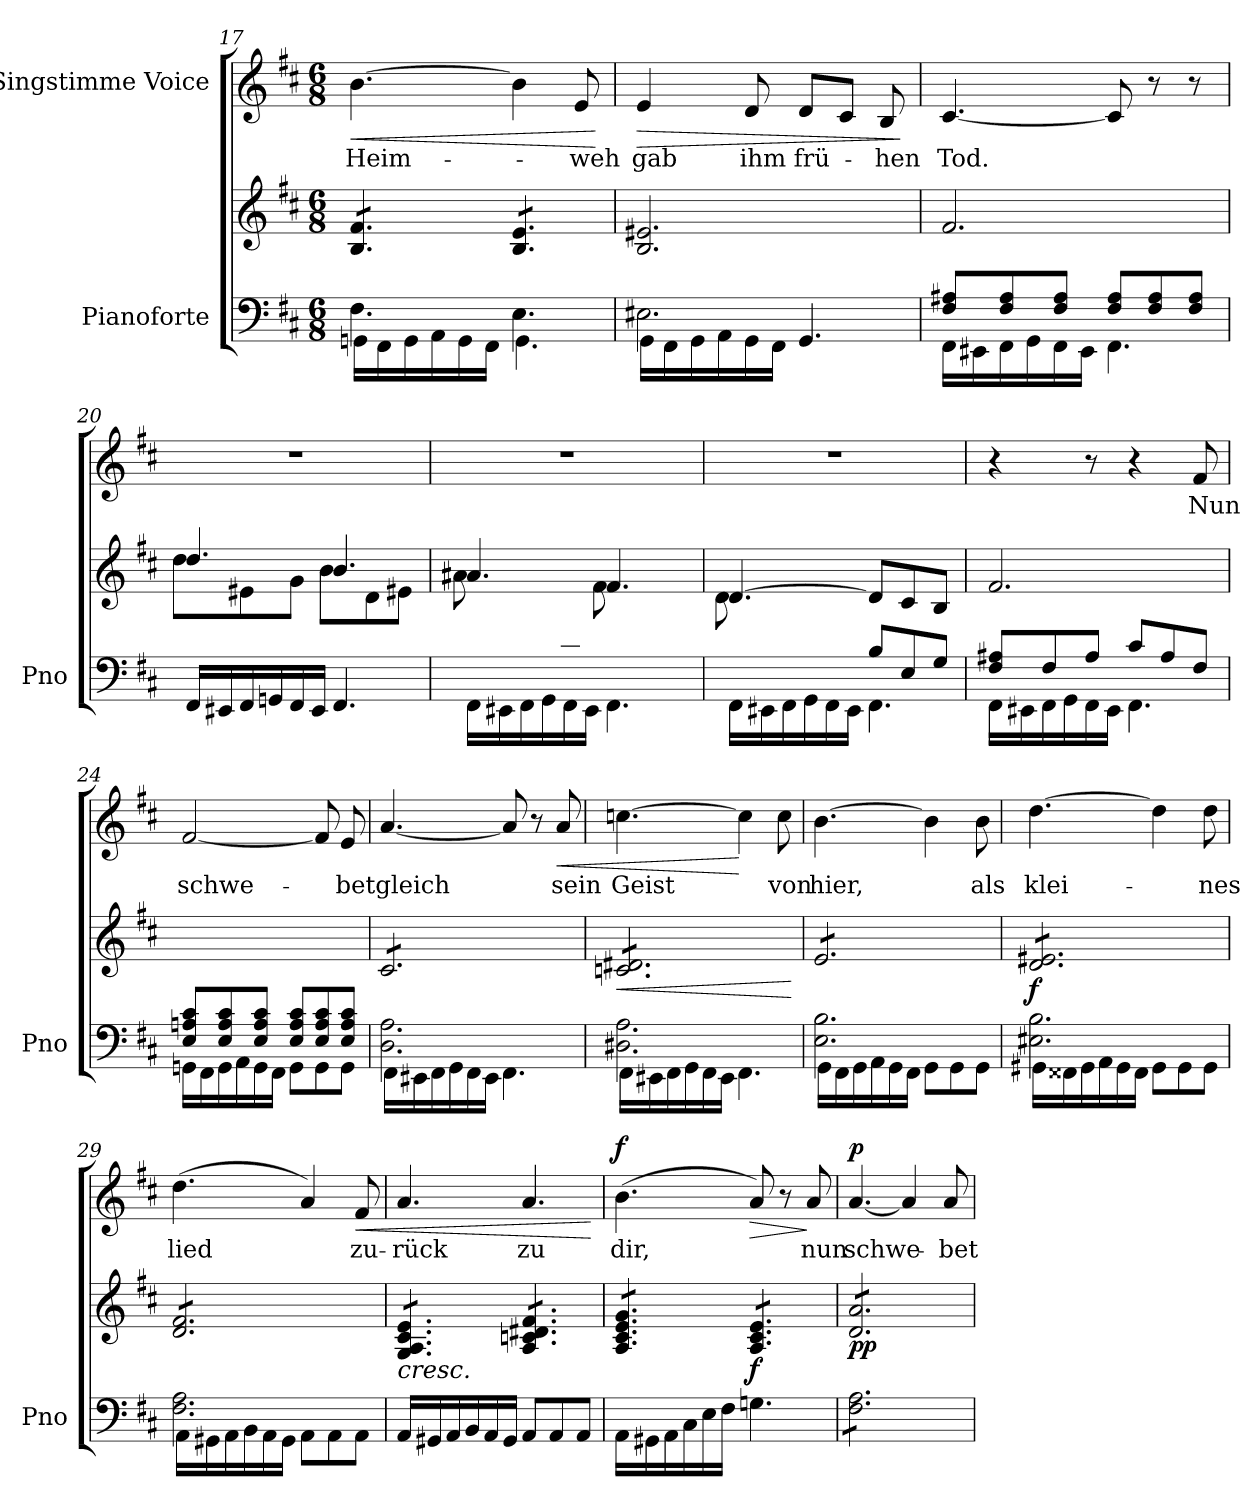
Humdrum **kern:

**kern	**kern	**dynam	**kern	**text	**dynam
*part2	*part2	*part2	*part1	*part1	*part1
*staff3	*staff2	*staff2/3	*staff1	*staff1	*staff1
*I"Pianoforte	*	*	*I"Singstimme Voice	*	*
*I'Pno	*	*	*	*	*
*clefF4	*clefG2	*	*clefG2	*	*
*k[f#c#]	*k[f#c#]	*	*k[f#c#]	*	*
*M6/8	*M6/8	*	*M6/8	*	*
=17	=17	=17	=17	=17	=17
*^	*	*	*	*	*
!	!	!	!	!	!	!LO:HP:b
*	*	*tremolo	*	*	*	*
4.F#\	16GGn\LL	8B/ 8f#/L	.	[4.b\	Heim-	<
.	16FF#\	.	.	.	.	.
.	16GG\	8B/ 8f#/	.	.	.	.
.	16AA\	.	.	.	.	.
.	16GG\	8B/ 8f#/J	.	.	.	.
.	16FF#\JJ	.	.	.	.	.
4.E\	4.GG\	8B/ 8e/L	.	4b\]	.	.
.	.	8B/ 8e/	.	.	.	.
.	.	8B/ 8e/J	.	8e/	-weh	.
*	*	*Xtremolo	*	*	*	*
*v	*v	*	*	*	*	*
.	.	.	.	.	[
=18	=18	=18	=18	=18	=18
*^	*	*	*	*	*
!	!	!	!	!	!	!LO:HP:b
2.E#X\	16GG\LL	2.B/ 2.e#X/	.	4e/	gab	>
.	16FF#\	.	.	.	.	.
.	16GG\	.	.	.	.	.
.	16AA\	.	.	.	.	.
.	16GG\	.	.	8d/	ihm	.
.	16FF#\JJ	.	.	.	.	.
.	4.GG/	.	.	8d/L	frü-	.
.	.	.	.	8c#/J	.	.
.	.	.	.	8B/	-hen	.
*v	*v	*	*	*	*	*
.	.	.	.	.	]
=19	=19	=19	=19	=19	=19
*^	*	*	*	*	*
8F#/ 8A#X/L	16FF#\LL	2.f#/	.	[4.c#/	Tod.	.
.	16EE#X\	.	.	.	.	.
8F#/ 8A#/	16FF#\	.	.	.	.	.
.	16GG\	.	.	.	.	.
8F#/ 8A#/J	16FF#\	.	.	.	.	.
.	16EE#\JJ	.	.	.	.	.
8F#/ 8A#/L	4.FF#\	.	.	8c#/]	.	.
8F#/ 8A#/	.	.	.	8r	.	.
8F#/ 8A#/J	.	.	.	8r	.	.
*v	*v	*	*	*	*	*
=20	=20	=20	=20	=20	=20
*	*^	*	*	*	*
16FF#/LL	4.dd/	8dd\L	.	2.r	.	.
16EE#X/	.	.	.	.	.	.
16FF#/	.	8e#X\	.	.	.	.
16GGn/	.	.	.	.	.	.
16FF#/	.	8g\J	.	.	.	.
16EE#/JJ	.	.	.	.	.	.
4.FF#/	4.b/	8b\L	.	.	.	.
.	.	8d\	.	.	.	.
.	.	8e#X\J	.	.	.	.
=21	=21	=21	=21	=21	=21	=21
*^	*	*	*	*	*	*
8ryy	16FF#\LL	4.a#X/	8a#\L	.	2.r	.	.
.	16EE#X\	.	.	.	.	.	.
8A#X/	16FF#\	.	4ryy	.	.	.	.
.	16GG\	.	.	.	.	.	.
8c#/J	16FF#\	.	.	.	.	.	.
.	16EE#\JJ	.	.	.	.	.	.
8ryy	4.FF#\	4.f#/	8f#\L	.	.	.	.
8F#/	.	.	4ryy	.	.	.	.
8A#X/J	.	.	.	.	.	.	.
=22	=22	=22	=22	=22	=22	=22	=22
8ryy	16FF#\LL	[>4.d/	8d\L	.	2.r	.	.
.	16EE#X\	.	.	.	.	.	.
8E#X/	16FF#\	.	2ryy	.	.	.	.
.	16GG\	.	.	.	.	.	.
8G/J	16FF#\	.	.	.	.	.	.
.	16EE#\JJ	.	.	.	.	.	.
8B/L	4.FF#\	8d/L]	.	.	.	.	.
8E#/	.	8c#/	.	.	.	.	.
8G/J	.	8B/J	8ryy	.	.	.	.
*	*	*v	*v	*	*	*	*
=23	=23	=23	=23	=23	=23	=23
8F#/ 8A#X/L	16FF#\LL	2.f#/	.	4r	.	.
.	16EE#X\	.	.	.	.	.
8F#/	16FF#\	.	.	.	.	.
.	16GG\	.	.	.	.	.
8A#/J	16FF#\	.	.	8r	.	.
.	16EE#\JJ	.	.	.	.	.
8c#/L	4.FF#\	.	.	4r	.	.
8A#/	.	.	.	.	.	.
8F#/J	.	.	.	8f#/	Nun	.
=24	=24	=24	=24	=24	=24	=24
8E/ 8An/ 8c#/L	16GGn\LL	2.ryy	.	[2f#/	schwe-	.
.	16FF#\	.	.	.	.	.
8E/ 8A/ 8c#/	16GG\	.	.	.	.	.
.	16AA\	.	.	.	.	.
8E/ 8A/ 8c#/J	16GG\	.	.	.	.	.
.	16FF#\JJ	.	.	.	.	.
8E/ 8A/ 8c#/L	8GG\L	.	.	.	.	.
8E/ 8A/ 8c#/	8GG\	.	.	8f#/]	.	.
8E/ 8A/ 8c#/J	8GG\J	.	.	8e/	-bet	.
=25	=25	=25	=25	=25	=25	=25
*	*	*tremolo	*	*	*	*
2.D\ 2.A\	16FF#\LL	8c#/L	.	[4.a/	gleich	.
.	16EE#X\	.	.	.	.	.
.	16FF#\	8c#/	.	.	.	.
.	16GG\	.	.	.	.	.
.	16FF#\	8c#/	.	.	.	.
.	16EE#\JJ	.	.	.	.	.
.	4.FF#\	8c#/	.	8a/]	.	.
.	.	8c#/	.	8r	.	.
!	!	!	!	!	!	!LO:HP:b
.	.	8c#/J	.	8a/	sein	<
=26	=26	=26	=26	=26	=26	=26
!	!	!	!LO:HP:b	!	!	!
2.D#X\ 2.A\	16FF#\LL	8cn/ 8d#X/L	<	[4.ccn\	Geist	.
.	16EE#X\	.	.	.	.	.
.	16FF#\	8cn/ 8d#X/	.	.	.	.
.	16GG\	.	.	.	.	.
.	16FF#\	8cn/ 8d#X/	.	.	.	.
.	16EE#\JJ	.	.	.	.	.
.	4.FF#\	8cn/ 8d#X/	.	4cc\]	.	[
.	.	8cn/ 8d#X/	.	.	.	.
.	.	8cn/ 8d#X/J	.	8cc\	von	.
*v	*v	*	*	*	*	*
.	.	[	.	.	.
=27	=27	=27	=27	=27	=27
*^	*	*	*	*	*
2.E\ 2.B\	16GG\LL	8e/L	.	[4.b\	hier,	.
.	16FF#\	.	.	.	.	.
.	16GG\	8e/	.	.	.	.
.	16AA\	.	.	.	.	.
.	16GG\	8e/	.	.	.	.
.	16FF#\JJ	.	.	.	.	.
.	8GG\L	8e/	.	4b\]	.	.
.	8GG\	8e/	.	.	.	.
.	8GG\J	8e/J	.	8b\	als	.
=28	=28	=28	=28	=28	=28	=28
!	!	!	!LO:DY:b	!	!	!
2.E#X\ 2.B\	16GG#X\LL	8d/ 8e#X/L	f	[4.dd\	klei-	.
.	16FF##X\	.	.	.	.	.
.	16GG#\	8d/ 8e#X/	.	.	.	.
.	16AA\	.	.	.	.	.
.	16GG#\	8d/ 8e#X/	.	.	.	.
.	16FF##\JJ	.	.	.	.	.
.	8GG#\L	8d/ 8e#X/	.	4dd\]	.	.
.	8GG#\	8d/ 8e#X/	.	.	.	.
.	8GG#\J	8d/ 8e#X/J	.	8dd\	-nes	.
=29	=29	=29	=29	=29	=29	=29
2.F#\ 2.A\	16AA\LL	8d/ 8f#/L	.	(4.dd\	lied	.
.	16GG#X\	.	.	.	.	.
.	16AA\	8d/ 8f#/	.	.	.	.
.	16BB\	.	.	.	.	.
.	16AA\	8d/ 8f#/	.	.	.	.
.	16GG#\JJ	.	.	.	.	.
.	8AA\L	8d/ 8f#/	.	4a/)	.	.
.	8AA\	8d/ 8f#/	.	.	.	.
!	!	!	!	!	!	!LO:HP:b
.	8AA\J	8d/ 8f#/J	.	8f#/	zu-	<
=30	=30	=30	=30	=30	=30	=30
!	!	!LO:TX:b:i:t=cresc.	!	!	!	!
*v	*v	*	*	*	*	*
16AA/LL	8G/ 8A/ 8c#/ 8e/L	.	4.a/	-rück	.
16GG#X/	.	.	.	.	.
16AA/	8G/ 8A/ 8c#/ 8e/	.	.	.	.
16BB/	.	.	.	.	.
16AA/	8G/ 8A/ 8c#/ 8e/J	.	.	.	.
16GG#/JJ	.	.	.	.	.
8AA/L	8A/ 8cn/ 8d#X/ 8f#/L	.	4.a/	zu	.
8AA/	8A/ 8cn/ 8d#X/ 8f#/	.	.	.	.
8AA/J	8A/ 8cn/ 8d#X/ 8f#/J	.	.	.	.
.	.	.	.	.	[
=31	=31	=31	=31	=31	=31
!	!	!	!	!	!LO:DY:a
16AA\LL	8A/ 8c#/ 8e/ 8g/L	.	(<4.b\	dir,	f
16GG#X\	.	.	.	.	.
16AA\	8A/ 8c#/ 8e/ 8g/	.	.	.	.
16C#\	.	.	.	.	.
16E\	8A/ 8c#/ 8e/ 8g/J	.	.	.	.
16F#\JJ	.	.	.	.	.
!	!	!LO:DY:b	!	!	!LO:HP:b
4.Gn\	8A/ 8c#/ 8e/L	f	8a/)	.	>
.	8A/ 8c#/ 8e/	.	8r	.	.
.	8A/ 8c#/ 8e/J	.	8a/	nun	]
=32	=32	=32	=32	=32	=32
!	!	!LO:DY:b	!	!	!LO:DY:a
*tremolo	*	*	*	*	*
8F#\ 8A\L	8d/ 8a/L	pp	[4.a/	schwe-	p
8F#\ 8A\	8d/ 8a/	.	.	.	.
8F#\ 8A\	8d/ 8a/	.	.	.	.
8F#\ 8A\	8d/ 8a/	.	4a/]	.	.
8F#\ 8A\	8d/ 8a/	.	.	.	.
8F#\ 8A\J	8d/ 8a/J	.	8a/	-bet	.
*	*Xtremolo	*	*	*	*
*Xtremolo	*	*	*	*	*
=	=	=	=	=	=
*-	*-	*-	*-	*-	*-
